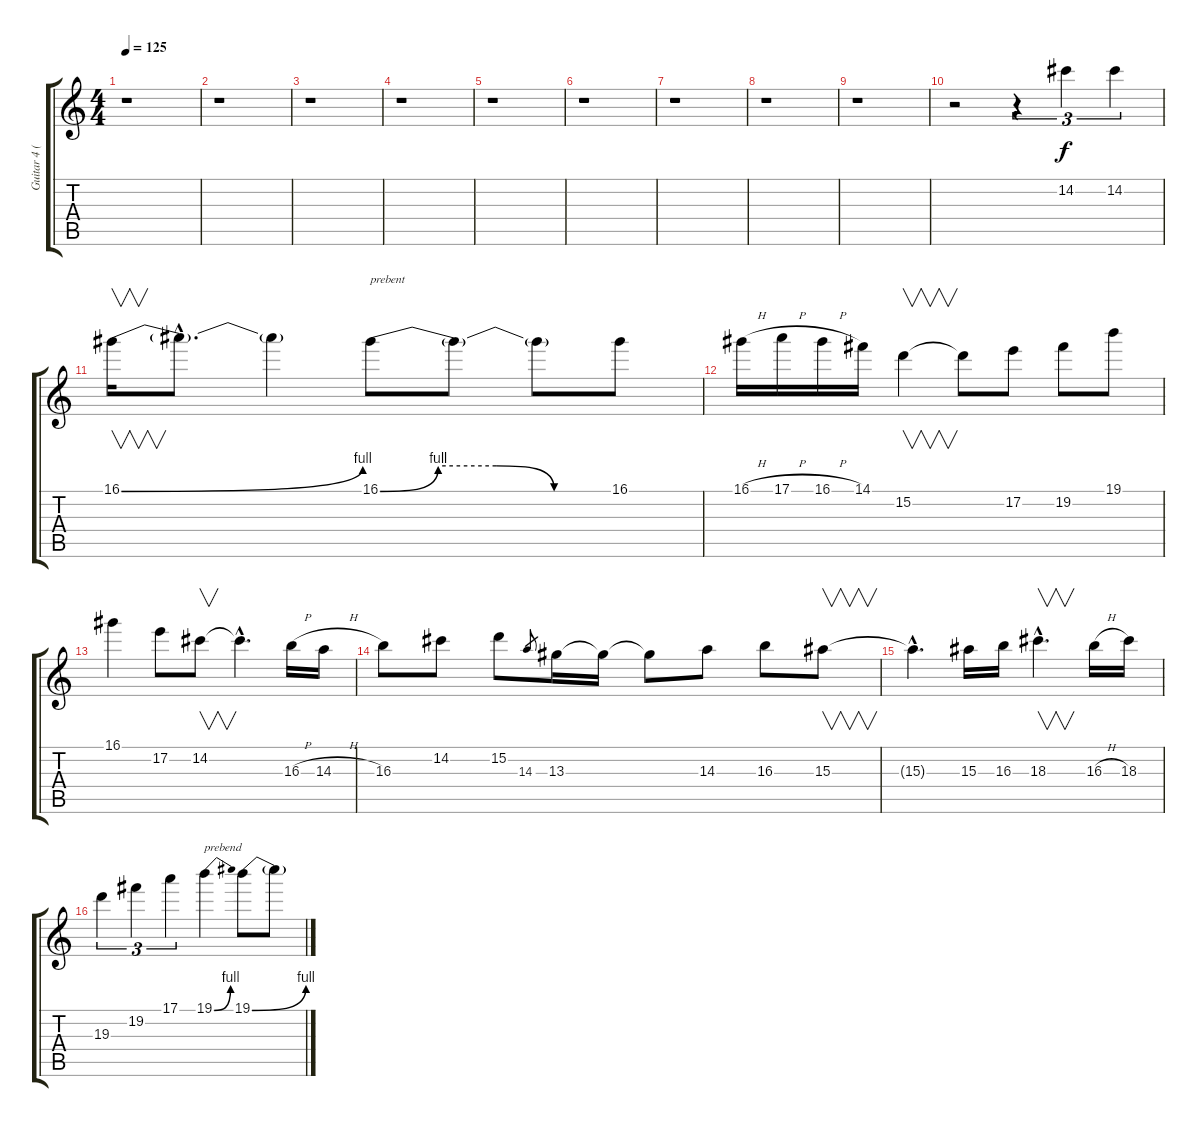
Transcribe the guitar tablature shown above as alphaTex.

\track ("Guitar 4 (flanger solo)" "Guitar 4 (") {instrument distortionguitar}
\staff {score tabs}
\tuning (E4 B3 G3 D3 A2 E2) {hide}
\ts (4 4)
\tempo 125
\clef g2
\ks c
r.1{dy f} |
r.1 |
r.1 |
r.1 |
r.1 |
r.1 |
r.1 |
r.1 |
r.1 |
r.2 r.4{tu (3 2)} 14.2.4{tu (3 2)} 14.2.4{tu (3 2)} |
16.1{be (bend 0 0 60 4)}.16{v} 16.1{hac t}.8{d} 16.1{t}.4 16.1{be (custom 0 0 15 4 30 4 45 0 60 0)}.8{txt "prebent"} 16.1{t}.8 16.1{t}.8 16.1.8 |
16.1{h}.16 17.1{h}.16 16.1{h}.16 14.1.16 15.2.4{v} 15.2{t}.8 17.2.8 19.2.8 19.1.8 |
16.1.4 17.2.8 14.2.8{v} 14.2{hac t}.4{d} 16.3{h}.16 14.3{h}.16 |
16.3.8 14.2.8 15.2.8 14.3.8{gr} 13.3.16 13.3{t}.16 13.3{t}.8 14.3.8 16.3.8 15.3.8{v} |
15.3{hac t}.4{d} 15.3.16 16.3.16 18.3{hac}.4{v d} 16.3{h}.16 18.3.16 |
19.3.4{tu (3 2)} 19.2.4{tu (3 2)} 17.1.4{tu (3 2)} 19.1{be (bend 0 0 60 4)}.4{txt "prebend"} 19.1{be (bend 0 0 60 4)}.8 19.1{t}.8
